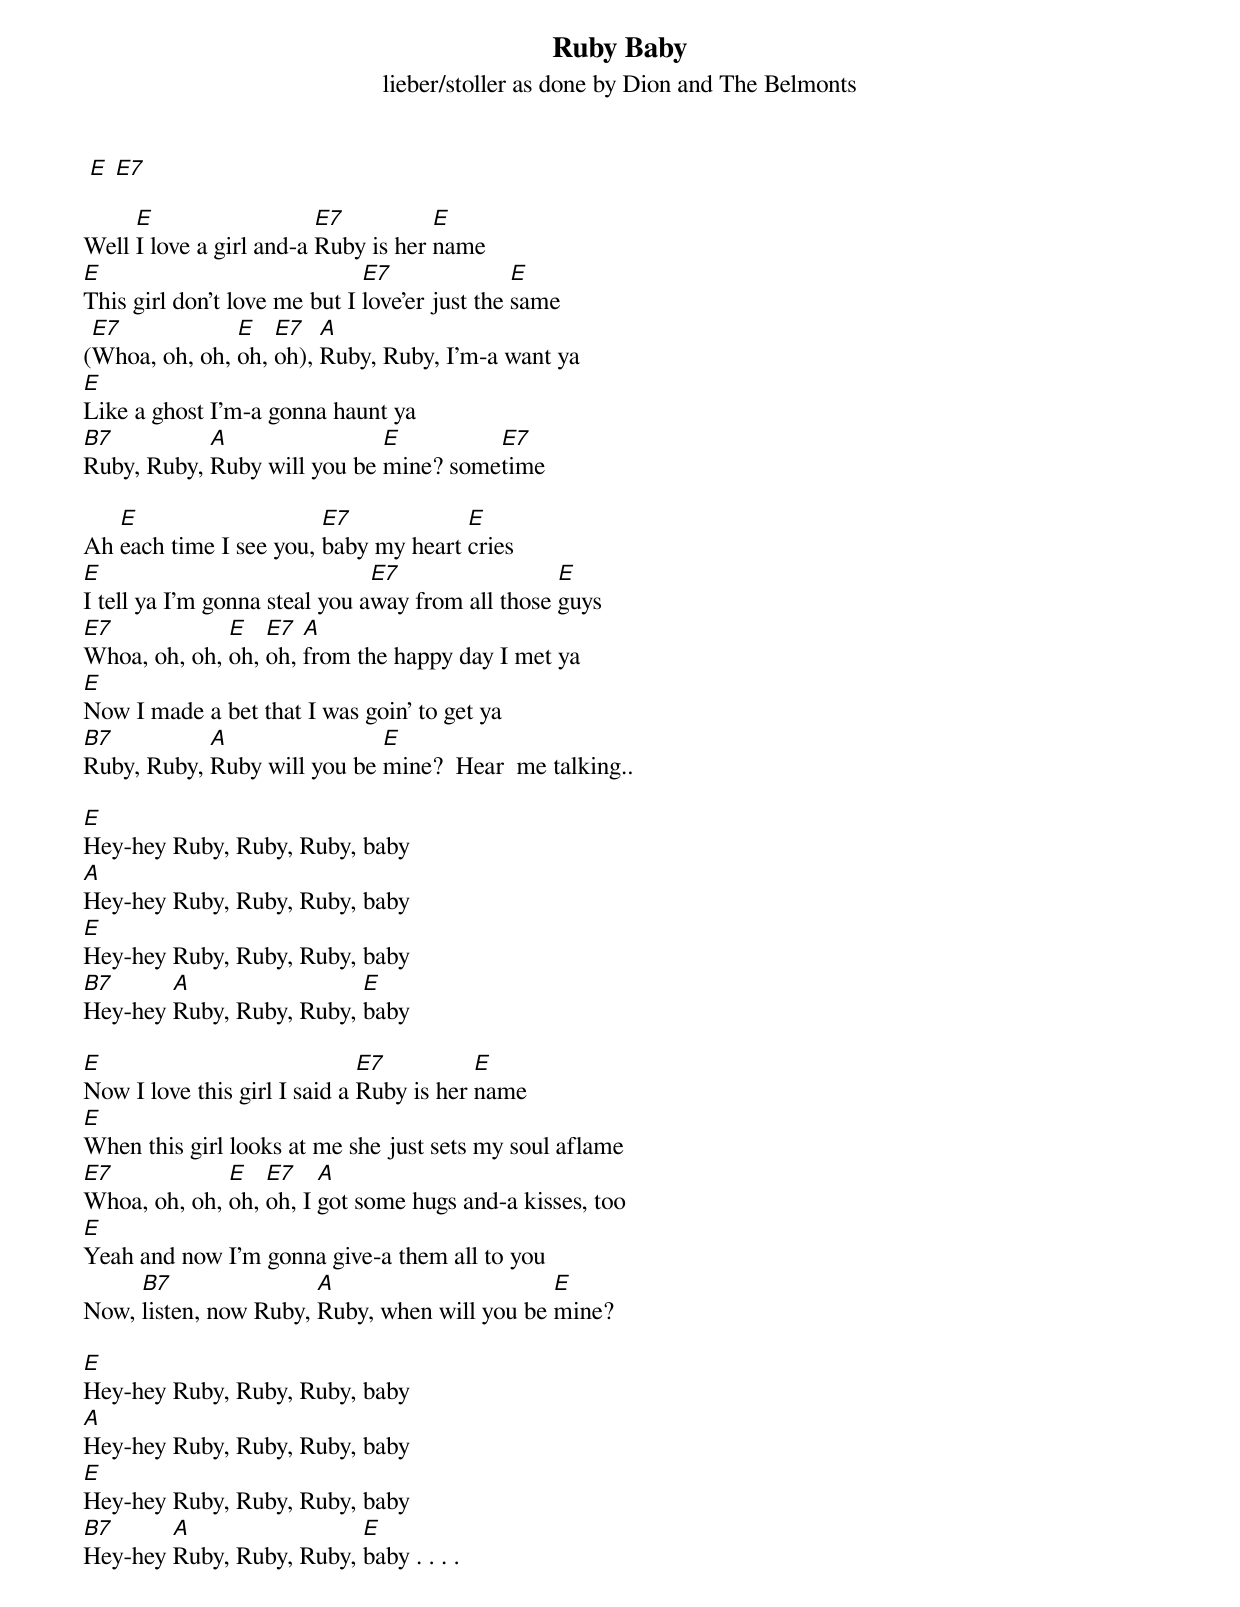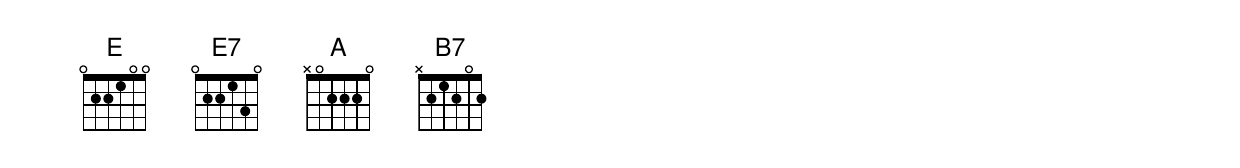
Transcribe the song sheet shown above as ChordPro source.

{title: Ruby Baby}
{subtitle: lieber/stoller as done by Dion and The Belmonts }

 [E] [E7]

Well [E]I love a girl and-a [E7]Ruby is her [E]name
[E]This girl don't love me but I [E7]love'er just the [E]same
([E7]Whoa, oh, oh, [E]oh, [E7]oh), [A]Ruby, Ruby, I'm-a want ya
[E]Like a ghost I'm-a gonna haunt ya
[B7]Ruby, Ruby, [A]Ruby will you be [E]mine? some[E7]time

Ah [E]each time I see you, [E7]baby my heart [E]cries
[E]I tell ya I'm gonna steal you a[E7]way from all those [E]guys
[E7]Whoa, oh, oh, [E]oh, [E7]oh, [A]from the happy day I met ya
[E]Now I made a bet that I was goin' to get ya
[B7]Ruby, Ruby, [A]Ruby will you be [E]mine?  Hear  me talking..

[E]Hey-hey Ruby, Ruby, Ruby, baby
[A]Hey-hey Ruby, Ruby, Ruby, baby
[E]Hey-hey Ruby, Ruby, Ruby, baby
[B7]Hey-hey [A]Ruby, Ruby, Ruby, [E]baby

[E]Now I love this girl I said a [E7]Ruby is her [E]name
[E]When this girl looks at me she just sets my soul aflame
[E7]Whoa, oh, oh, [E]oh, [E7]oh, I [A]got some hugs and-a kisses, too
[E]Yeah and now I'm gonna give-a them all to you
Now, [B7]listen, now Ruby, [A]Ruby, when will you be [E]mine?

[E]Hey-hey Ruby, Ruby, Ruby, baby
[A]Hey-hey Ruby, Ruby, Ruby, baby
[E]Hey-hey Ruby, Ruby, Ruby, baby
[B7]Hey-hey [A]Ruby, Ruby, Ruby, [E]baby . . . .

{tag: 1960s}

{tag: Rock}
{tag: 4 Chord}
